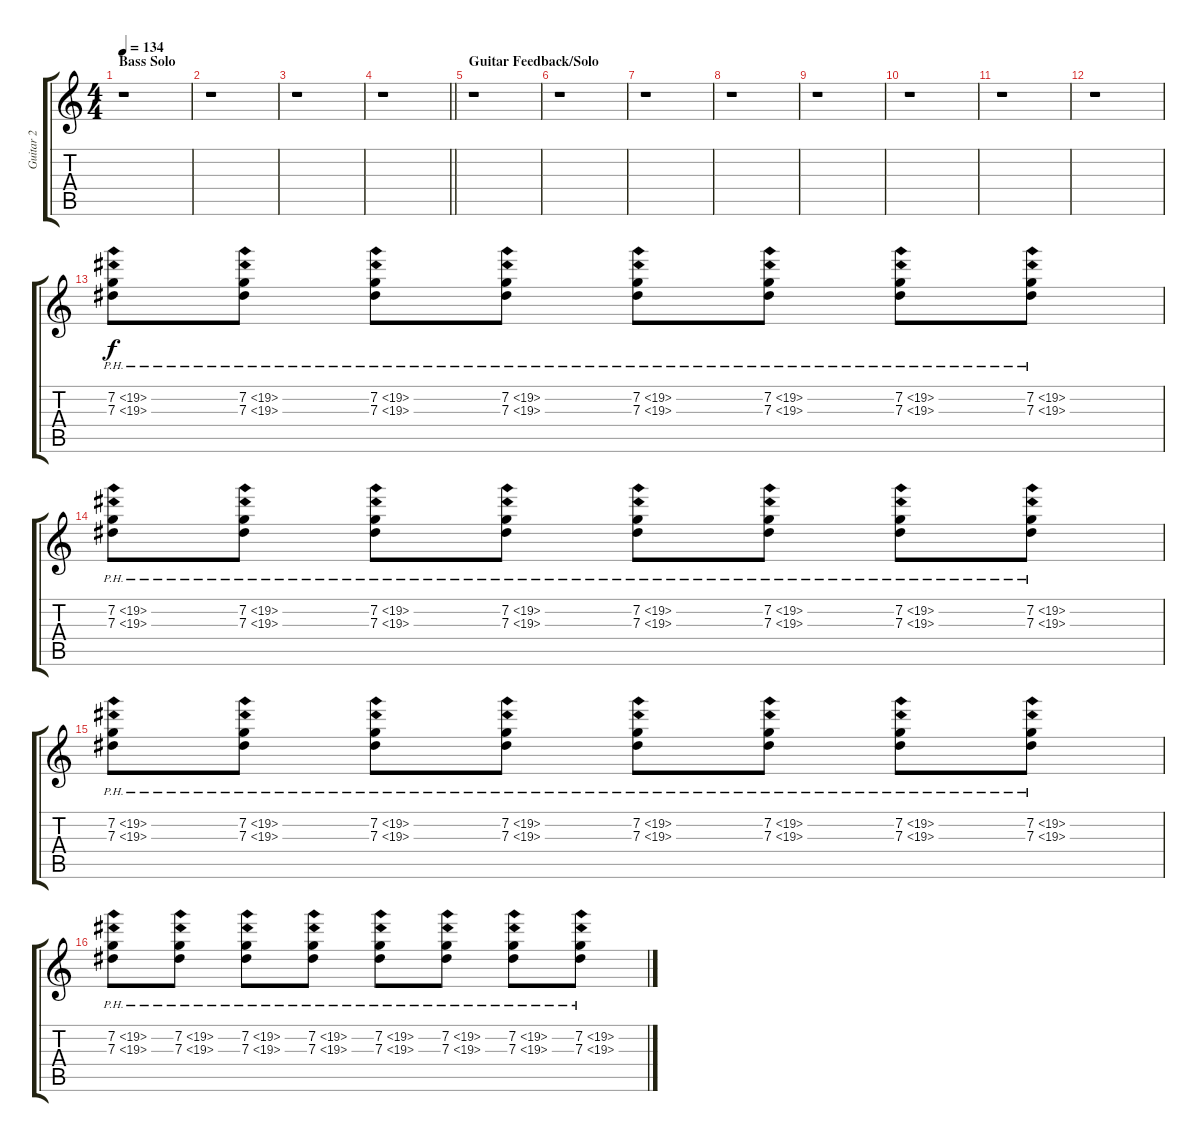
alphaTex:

\track ("Guitar 2" "Guitar 2") {instrument distortionguitar}
\staff {score tabs}
\tuning (F4 C4 Ab3 Eb3 Bb2 F2) {hide}
\ts (4 4)
\section ("" "Bass Solo")
\tempo 134
\clef g2
\ks c
r.1{dy f} |
r.1 |
r.1 |
\barLineRight lightlight
r.1 |
\section ("" "Guitar Feedback/Solo")
r.1 |
r.1 |
r.1 |
r.1 |
r.1 |
r.1 |
r.1 |
r.1 |
(7.2{ph 12} 7.3{ph 12}).8 (7.2{ph 12} 7.3{ph 12}).8 (7.2{ph 12} 7.3{ph 12}).8 (7.2{ph 12} 7.3{ph 12}).8 (7.2{ph 12} 7.3{ph 12}).8 (7.2{ph 12} 7.3{ph 12}).8 (7.2{ph 12} 7.3{ph 12}).8 (7.2{ph 12} 7.3{ph 12}).8 |
(7.2{ph 12} 7.3{ph 12}).8 (7.2{ph 12} 7.3{ph 12}).8 (7.2{ph 12} 7.3{ph 12}).8 (7.2{ph 12} 7.3{ph 12}).8 (7.2{ph 12} 7.3{ph 12}).8 (7.2{ph 12} 7.3{ph 12}).8 (7.2{ph 12} 7.3{ph 12}).8 (7.2{ph 12} 7.3{ph 12}).8 |
(7.2{ph 12} 7.3{ph 12}).8 (7.2{ph 12} 7.3{ph 12}).8 (7.2{ph 12} 7.3{ph 12}).8 (7.2{ph 12} 7.3{ph 12}).8 (7.2{ph 12} 7.3{ph 12}).8 (7.2{ph 12} 7.3{ph 12}).8 (7.2{ph 12} 7.3{ph 12}).8 (7.2{ph 12} 7.3{ph 12}).8 |
(7.2{ph 12} 7.3{ph 12}).8 (7.2{ph 12} 7.3{ph 12}).8 (7.2{ph 12} 7.3{ph 12}).8 (7.2{ph 12} 7.3{ph 12}).8 (7.2{ph 12} 7.3{ph 12}).8 (7.2{ph 12} 7.3{ph 12}).8 (7.2{ph 12} 7.3{ph 12}).8 (7.2{ph 12} 7.3{ph 12}).8
